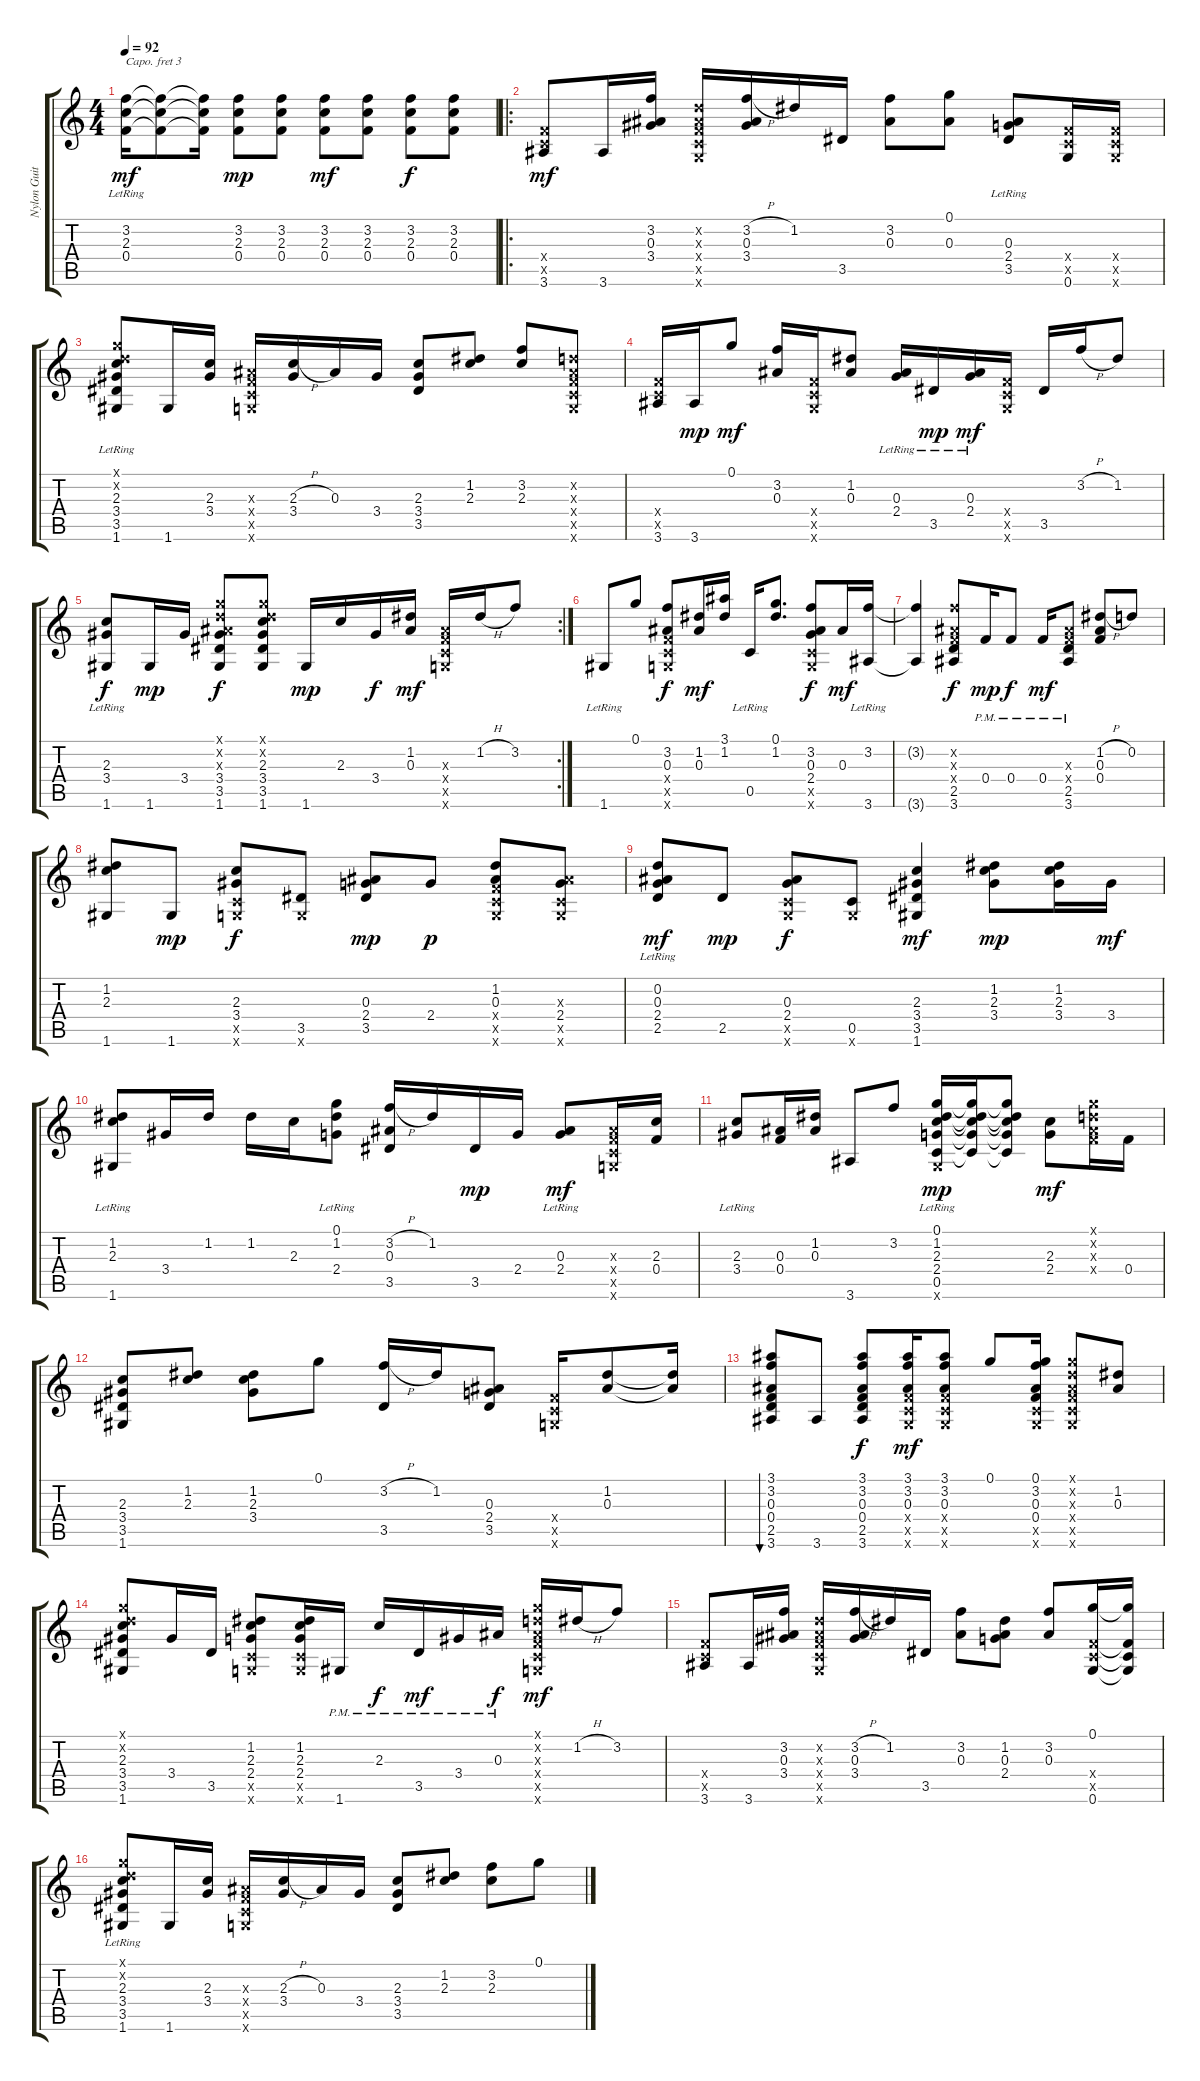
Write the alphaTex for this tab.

\track ("Nylon Guitar" "Nylon Guit") {instrument acousticguitarnylon}
\staff {score tabs}
\capo 3
\tuning (E4 B3 G3 D3 A2 E2) {hide}
\ts (4 4)
\tempo 92
\clef g2
\ks c
(3.2 2.3{lr} 0.4).16{dy mf} (3.2{t} 2.3{t} 0.4{t}).8 (3.2{t} 2.3{t} 0.4{t}).16 (3.2 2.3 0.4).8{dy mp} (3.2 2.3 0.4).8 (3.2 2.3 0.4).8{dy mf} (3.2 2.3 0.4).8 (3.2 2.3 0.4).8{dy f} (3.2 2.3 0.4).8 |
\ro
(0.4{x} 0.5{x} 3.6).8{dy mf} 3.6.16 (3.2 0.3 3.4).16 (0.2{x} 0.3{x} 0.4{x} 0.5{x} 0.6{x}).16 (3.2{h} 0.3 3.4).16 1.2.16 3.5.16 (3.2 0.3).8 (0.1 0.3).8 (0.3 2.4{lr} 3.5).8 (0.4{x} 0.5{x} 0.6).16 (0.4{x} 0.5{x} 0.6{x}).16 |
(0.1{x} 0.2{x} 2.3{lr} 3.4 3.5 1.6).8 1.6.16 (2.3 3.4).16 (0.3{x} 0.4{x} 0.5{x} 0.6{x}).16 (2.3{h} 3.4).16 0.3.16 3.4.16 (2.3 3.4 3.5).8 (1.2 2.3).8 (3.2 2.3).8 (0.2{x} 0.3{x} 0.4{x} 0.5{x} 0.6{x}).8 |
(0.4{x} 0.5{x} 3.6).16 3.6.16{dy mp} 0.1.8{dy mf} (3.2 0.3).16 (0.4{x} 0.5{x} 0.6{x}).16 (1.2 0.3).8 (0.3{lr} 2.4{lr}).16 3.5{lr}.16{dy mp} (0.3{lr} 2.4).16{dy mf} (0.4{x} 0.5{x} 0.6{x}).16 3.5.16 3.2{h}.16 1.2.8 |
\rc 2
(2.3{lr} 3.4 1.6).8{dy f} 1.6.16{dy mp} 3.4.16 (0.1{x} 0.2{x} 0.3{x} 3.4 3.5 1.6).8{dy f} (0.1{x} 0.2{x} 2.3 3.4 3.5 1.6).8 1.6.16{dy mp} 2.3.16 3.4.16{dy f} (1.2 0.3).16{dy mf} (0.3{x} 0.4{x} 0.5{x} 0.6{x}).16 1.2{h}.16 3.2.8 |
1.6{lr}.8 0.1.8 (3.2 0.3 0.4{x} 0.5{x} 0.6{x}).8{dy f} (1.2 0.3).16{dy mf} (3.1 1.2).16 0.5{lr}.16 (0.1 1.2).8{d} (3.2 0.3 2.4 0.5{x} 0.6{x}).8{dy f} 0.3.16{dy mf} (3.2{lr} 3.6).16 |
(3.2{t} 3.6{t}).4 (3.2{x} 0.3{x} 0.4{x} 2.5 3.6).8{dy f} 0.4{pm}.16{dy mp} 0.4{pm}.8{dy f} 0.4{pm}.16{dy mf} (0.3{pm x} 0.4{pm x} 2.5{pm} 3.6{pm}).8 (1.2{h} 0.3 0.4).8 0.2.8 |
(1.2 2.3 1.6).8 1.6.8{dy mp} (2.3 3.4 0.5{x} 0.6{x}).8{dy f} (3.5 0.6{x}).8 (0.3 2.4 3.5).8{dy mp} 2.4.8{dy p} (1.2 0.3 0.4{x} 0.5{x} 0.6{x}).8 (0.3{x} 2.4 0.5{x} 0.6{x}).8 |
(0.2{lr} 0.3{lr} 2.4{lr} 2.5{lr}).8{dy mf} 2.5.8{dy mp} (0.3 2.4 0.5{x} 0.6{x}).8{dy f} (0.5 0.6{x}).8 (2.3 3.4 3.5 1.6).4{dy mf} (1.2 2.3 3.4).8{dy mp} (1.2 2.3 3.4).16 3.4.16{dy mf} |
(1.2{lr} 2.3{lr} 1.6{lr}).8 3.4.16 1.2.16 1.2.16 2.3.16 (0.1{lr} 1.2{lr} 2.4{lr}).8 (3.2{h} 0.3 3.5).16 1.2.16 3.5.16{dy mp} 2.4.16 (0.3 2.4{lr}).8{dy mf} (0.3{x} 0.4{x} 0.5{x} 0.6{x}).16 (2.3 0.4).16 |
(2.3{lr} 3.4).8 (0.3 0.4).16 (1.2 0.3).16 3.6.8 3.2.8 (0.1 1.2 2.3 2.4 0.5{lr} 0.6{x}).16{dy mp} (0.1{t} 1.2{t} 2.3{t} 2.4{t} 0.5{t}).16 (0.1{t} 1.2{t} 2.3{t} 2.4{t} 0.5{t}).8 (2.3 2.4).8{dy mf} (0.1{x} 0.2{x} 0.3{x} 0.4{x}).16 0.4.16 |
(2.3 3.4 3.5 1.6).8 (1.2 2.3).8 (1.2 2.3 3.4).8 0.1.8 (3.2{h} 3.5).16 1.2.16 (0.3 2.4 3.5).8 (0.4{x} 0.5{x} 0.6{x}).16 (1.2 0.3).8 (1.2{t} 0.3{t}).16 |
(3.1 3.2 0.3 0.4 2.5 3.6).8{bu 30} 3.6.8 (3.1 3.2 0.3 0.4 2.5 3.6).8{dy f} (3.1 3.2 0.3 0.4{x} 0.5{x} 0.6{x}).16{dy mf} (3.1 3.2 0.3 0.4{x} 0.5{x} 0.6{x}).8 0.1.8 (0.1 3.2 0.3 0.4 0.5{x} 0.6{x}).16 (0.1{x} 0.2{x} 0.3{x} 0.4{x} 0.5{x} 0.6{x}).8 (1.2 0.3).8 |
(0.1{x} 0.2{x} 2.3 3.4 3.5 1.6).8 3.4.16 3.5.16 (1.2 2.3 2.4 0.5{x} 0.6{x}).8 (1.2 2.3 2.4 0.5{x} 0.6{x}).16 1.6{pm}.16 2.3{pm}.16{dy f} 3.5{pm}.16{dy mf} 3.4{pm}.16 0.3{pm}.16{dy f} (0.1{x} 0.2{x} 0.3{x} 0.4{x} 0.5{x} 0.6{x}).16{dy mf} 1.2{h}.16 3.2.8 |
(0.4{x} 0.5{x} 3.6).8 3.6.16 (3.2 0.3 3.4).16 (0.2{x} 0.3{x} 0.4{x} 0.5{x} 0.6{x}).16 (3.2{h} 0.3 3.4).16 1.2.16 3.5.16 (3.2 0.3).8 (1.2 0.3 2.4).8 (3.2 0.3).8 (0.1 0.4{x} 0.5{x} 0.6).16 (0.1{t} 0.4{t} 0.5{t} 0.6{t}).16 |
(0.1{x} 0.2{x} 2.3{lr} 3.4 3.5 1.6).8 1.6.16 (2.3 3.4).16 (0.3{x} 0.4{x} 0.5{x} 0.6{x}).16 (2.3{h} 3.4).16 0.3.16 3.4.16 (2.3 3.4 3.5).8 (1.2 2.3).8 (3.2 2.3).8 0.1.8
